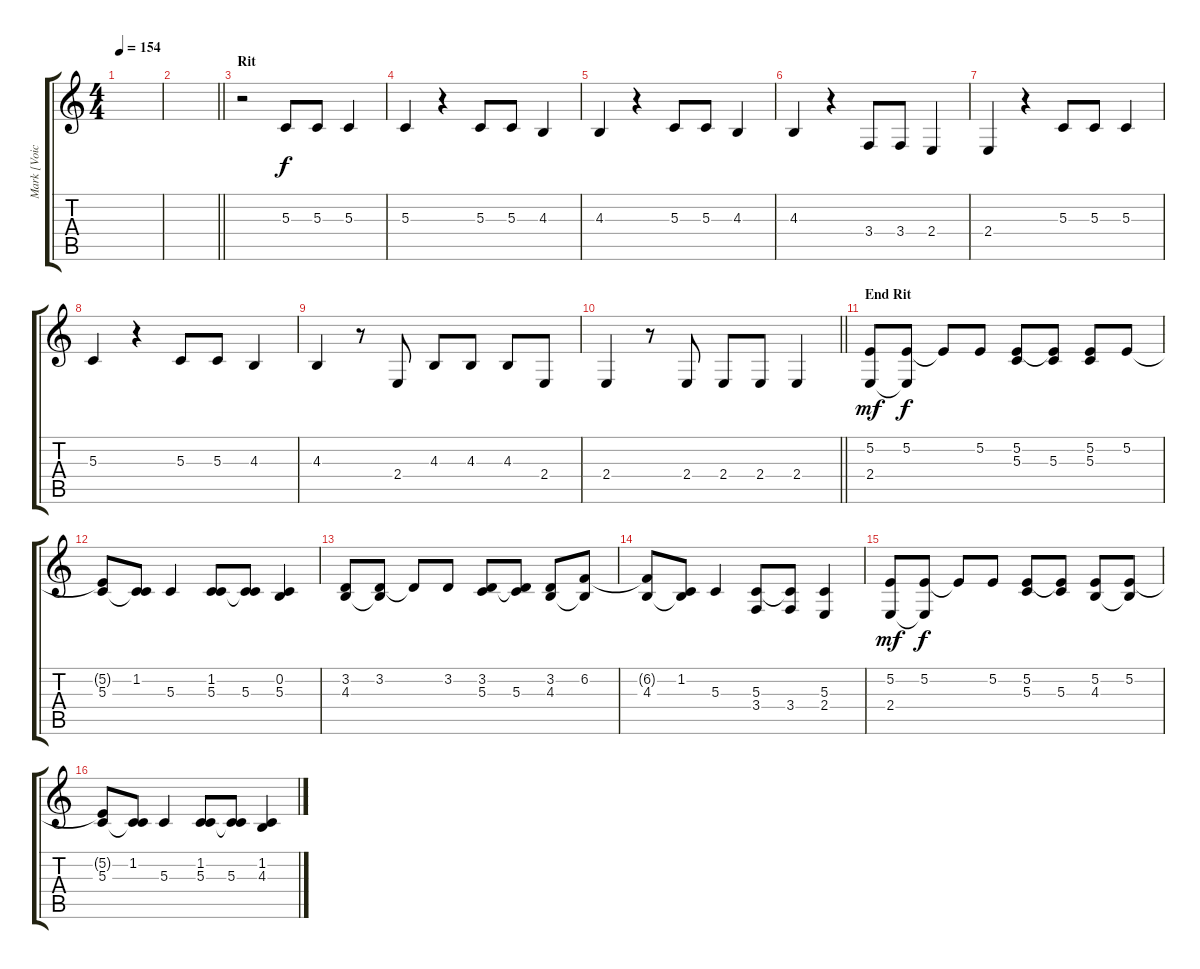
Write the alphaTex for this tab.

\track ("Mark [Voice]" "Mark [Voic") {instrument trumpet}
\staff {score tabs}
\tuning (E4 B3 G3 D3 A2 E2) {hide}
\ts (4 4)
\tempo 154
\clef g2
\ks c
|
\barLineRight lightlight
|
\section ("" "Rit")
r.2 5.3.8 5.3.8 5.3.4 |
5.3.4 r.4 5.3.8 5.3.8 4.3.4 |
4.3.4 r.4 5.3.8 5.3.8 4.3.4 |
4.3.4 r.4 3.4.8 3.4.8 2.4.4 |
2.4.4 r.4 5.3.8 5.3.8 5.3.4 |
5.3.4 r.4 5.3.8 5.3.8 4.3.4 |
4.3.4 r.8 2.4.8 4.3.8 4.3.8 4.3.8 2.4.8 |
\barLineRight lightlight
2.4.4 r.8 2.4.8 2.4.8 2.4.8 2.4.4 |
\section ("" "End Rit")
(5.2 2.4).8{dy mf} (5.2 2.4{t}).8{dy f} 5.2{t}.8 5.2.8 (5.2 5.3).8 (5.2{t} 5.3).8 (5.2 5.3).8 5.2.8 |
(5.2{t} 5.3).8 (1.2 5.3{t}).8 5.3.4 (1.2 5.3).8 (1.2{t} 5.3).8 (0.2 5.3).4 |
(3.2 4.3).8 (3.2 4.3{t}).8 3.2{t}.8 3.2.8 (3.2 5.3).8 (3.2{t} 5.3).8 (3.2 4.3).8 (6.2 4.3{t}).8 |
(6.2{t} 4.3).8 (1.2 4.3{t}).8 5.3.4 (5.3 3.4).8 (5.3{t} 3.4).8 (5.3 2.4).4 |
(5.2 2.4).8{dy mf} (5.2 2.4{t}).8{dy f} 5.2{t}.8 5.2.8 (5.2 5.3).8 (5.2{t} 5.3).8 (5.2 4.3).8 (5.2 4.3{t}).8 |
(5.2{t} 5.3).8 (1.2 5.3{t}).8 5.3.4 (1.2 5.3).8 (1.2{t} 5.3).8 (1.2 4.3).4
